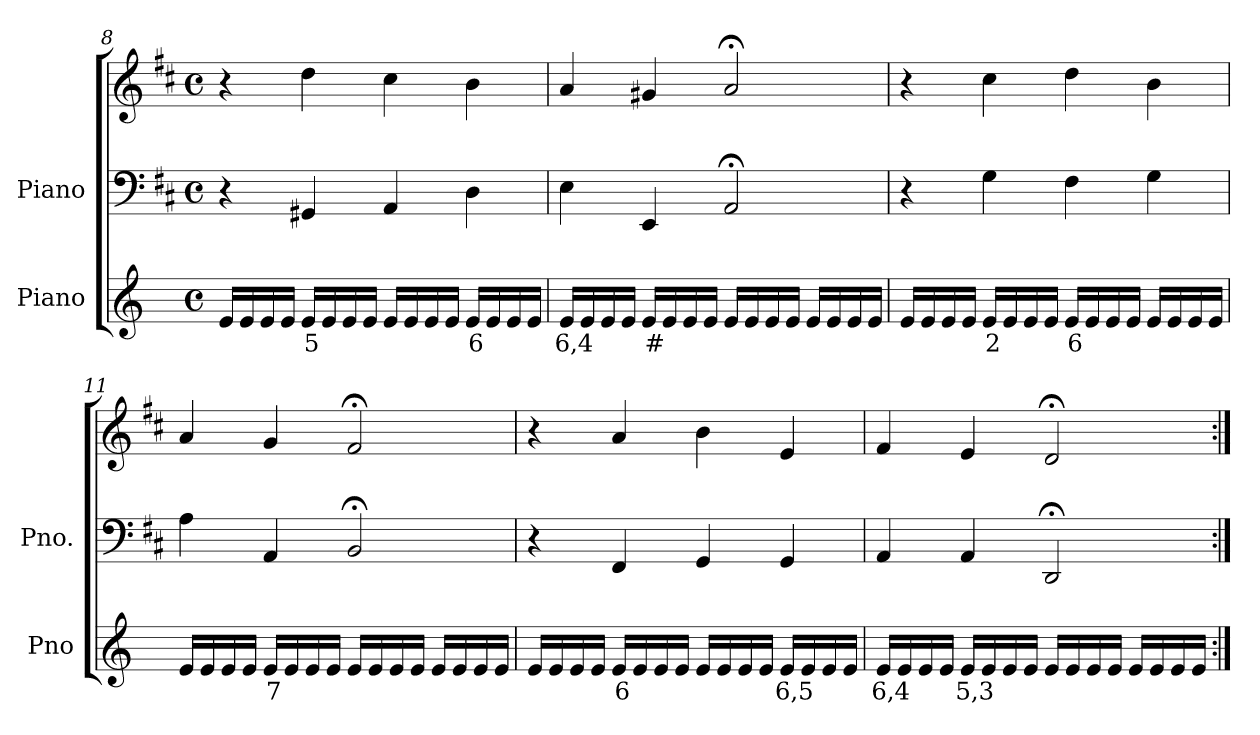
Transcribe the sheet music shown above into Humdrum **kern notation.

**kern	**text	**kern	**kern
*part2	*part2	*part1	*part1
*staff3	*staff3	*staff2	*staff1
*I"Piano	*	*I"Piano	*
*I'Pno	*	*I'Pno.	*
*clefG2	*	*clefF4	*clefG2
*k[]	*	*k[f#c#]	*k[f#c#]
*M4/4	*	*M4/4	*M4/4
*met(c)	*	*met(c)	*met(c)
=8	=8	=8	=8
16e/LL	.	4r	4r
16e/	.	.	.
16e/	.	.	.
16e/JJ	.	.	.
!	!LO:LY:b	!	!
16e/LL	5	4GG#X/	4dd\
16e/	.	.	.
16e/	.	.	.
16e/JJ	.	.	.
16e/LL	.	4AA/	4cc#\
16e/	.	.	.
16e/	.	.	.
16e/JJ	.	.	.
!	!LO:LY:b	!	!
16e/LL	6	4D\	4b\
16e/	.	.	.
16e/	.	.	.
16e/JJ	.	.	.
=9	=9	=9	=9
!	!LO:LY:b	!	!
16e/LL	6,4	4E\	4a/
16e/	.	.	.
16e/	.	.	.
16e/JJ	.	.	.
!	!LO:LY:b	!	!
16e/LL	#	4EE/	4g#X/
16e/	.	.	.
16e/	.	.	.
16e/JJ	.	.	.
16e/LL	.	2AA;</	2a;</
16e/	.	.	.
16e/	.	.	.
16e/JJ	.	.	.
16e/LL	.	.	.
16e/	.	.	.
16e/	.	.	.
16e/JJ	.	.	.
=10	=10	=10	=10
16e/LL	.	4r	4r
16e/	.	.	.
16e/	.	.	.
16e/JJ	.	.	.
!	!LO:LY:b	!	!
16e/LL	2	4G\	4cc#\
16e/	.	.	.
16e/	.	.	.
16e/JJ	.	.	.
!	!LO:LY:b	!	!
16e/LL	6	4F#\	4dd\
16e/	.	.	.
16e/	.	.	.
16e/JJ	.	.	.
16e/LL	.	4G\	4b\
16e/	.	.	.
16e/	.	.	.
16e/JJ	.	.	.
=11	=11	=11	=11
16e/LL	.	4A\	4a/
16e/	.	.	.
16e/	.	.	.
16e/JJ	.	.	.
!	!LO:LY:b	!	!
16e/LL	7	4AA/	4g/
16e/	.	.	.
16e/	.	.	.
16e/JJ	.	.	.
16e/LL	.	2BB;</	2f#;</
16e/	.	.	.
16e/	.	.	.
16e/JJ	.	.	.
16e/LL	.	.	.
16e/	.	.	.
16e/	.	.	.
16e/JJ	.	.	.
=12	=12	=12	=12
16e/LL	.	4r	4r
16e/	.	.	.
16e/	.	.	.
16e/JJ	.	.	.
!	!LO:LY:b	!	!
16e/LL	6	4FF#/	4a/
16e/	.	.	.
16e/	.	.	.
16e/JJ	.	.	.
16e/LL	.	4GG/	4b\
16e/	.	.	.
16e/	.	.	.
16e/JJ	.	.	.
!	!LO:LY:b	!	!
16e/LL	6,5	4GG/	4e/
16e/	.	.	.
16e/	.	.	.
16e/JJ	.	.	.
=13	=13	=13	=13
!	!LO:LY:b	!	!
16e/LL	6,4	4AA/	4f#/
16e/	.	.	.
16e/	.	.	.
16e/JJ	.	.	.
!	!LO:LY:b	!	!
16e/LL	5,3	4AA/	4e/
16e/	.	.	.
16e/	.	.	.
16e/JJ	.	.	.
16e/LL	.	2DD;</	2d;</
16e/	.	.	.
16e/	.	.	.
16e/JJ	.	.	.
16e/LL	.	.	.
16e/	.	.	.
16e/	.	.	.
16e/JJ	.	.	.
=:|!	=:|!	=:|!	=:|!
*-	*-	*-	*-
